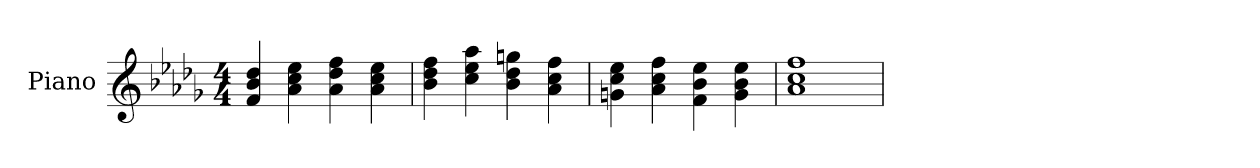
**kern
*part1
*staff1
*I"Piano
*I'Pno
*clefG2
*k[b-e-a-d-g-]
*M4/4
=1
4f/ 4b-/ 4dd-/
4a-\ 4cc\ 4ee-\
4a-\ 4dd-\ 4ff\
4a-\ 4cc\ 4ee-\
=2
4b-\ 4dd-\ 4ff\
4cc\ 4ee-\ 4aa-\
4b-\ 4dd-\ 4ggn\
4a-\ 4cc\ 4ff\
!!LO:LB:g=z
=3
4gn\ 4cc\ 4ee-\
4a-\ 4cc\ 4ff\
4f\ 4b-\ 4ee-\
4g\ 4b-\ 4ee-\
=4
1a- 1cc 1ff
=
*-
